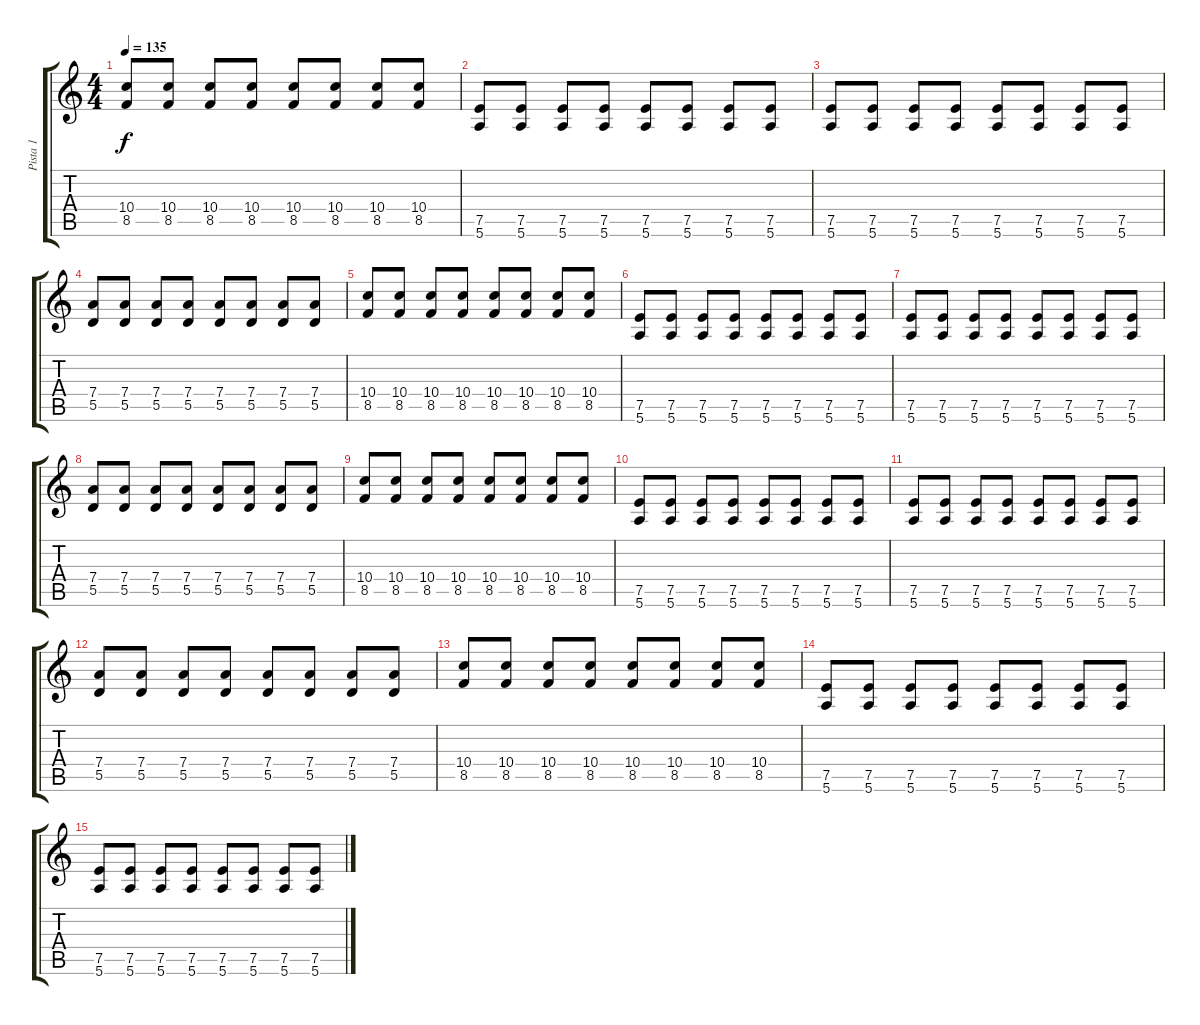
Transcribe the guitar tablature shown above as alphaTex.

\track ("Pista 1" "Pista 1") {instrument overdrivenguitar}
\staff {score tabs}
\tuning (E4 B3 G3 D3 A2 E2) {hide}
\ts (4 4)
\tempo 135
\clef g2
\ks c
(10.4 8.5).8{dy f} (10.4 8.5).8 (10.4 8.5).8 (10.4 8.5).8 (10.4 8.5).8 (10.4 8.5).8 (10.4 8.5).8 (10.4 8.5).8 |
(7.5 5.6).8 (7.5 5.6).8 (7.5 5.6).8 (7.5 5.6).8 (7.5 5.6).8 (7.5 5.6).8 (7.5 5.6).8 (7.5 5.6).8 |
(7.5 5.6).8 (7.5 5.6).8 (7.5 5.6).8 (7.5 5.6).8 (7.5 5.6).8 (7.5 5.6).8 (7.5 5.6).8 (7.5 5.6).8 |
(7.4 5.5).8 (7.4 5.5).8 (7.4 5.5).8 (7.4 5.5).8 (7.4 5.5).8 (7.4 5.5).8 (7.4 5.5).8 (7.4 5.5).8 |
(10.4 8.5).8 (10.4 8.5).8 (10.4 8.5).8 (10.4 8.5).8 (10.4 8.5).8 (10.4 8.5).8 (10.4 8.5).8 (10.4 8.5).8 |
(7.5 5.6).8 (7.5 5.6).8 (7.5 5.6).8 (7.5 5.6).8 (7.5 5.6).8 (7.5 5.6).8 (7.5 5.6).8 (7.5 5.6).8 |
(7.5 5.6).8 (7.5 5.6).8 (7.5 5.6).8 (7.5 5.6).8 (7.5 5.6).8 (7.5 5.6).8 (7.5 5.6).8 (7.5 5.6).8 |
(7.4 5.5).8 (7.4 5.5).8 (7.4 5.5).8 (7.4 5.5).8 (7.4 5.5).8 (7.4 5.5).8 (7.4 5.5).8 (7.4 5.5).8 |
(10.4 8.5).8 (10.4 8.5).8 (10.4 8.5).8 (10.4 8.5).8 (10.4 8.5).8 (10.4 8.5).8 (10.4 8.5).8 (10.4 8.5).8 |
(7.5 5.6).8 (7.5 5.6).8 (7.5 5.6).8 (7.5 5.6).8 (7.5 5.6).8 (7.5 5.6).8 (7.5 5.6).8 (7.5 5.6).8 |
(7.5 5.6).8 (7.5 5.6).8 (7.5 5.6).8 (7.5 5.6).8 (7.5 5.6).8 (7.5 5.6).8 (7.5 5.6).8 (7.5 5.6).8 |
(7.4 5.5).8 (7.4 5.5).8 (7.4 5.5).8 (7.4 5.5).8 (7.4 5.5).8 (7.4 5.5).8 (7.4 5.5).8 (7.4 5.5).8 |
(10.4 8.5).8 (10.4 8.5).8 (10.4 8.5).8 (10.4 8.5).8 (10.4 8.5).8 (10.4 8.5).8 (10.4 8.5).8 (10.4 8.5).8 |
(7.5 5.6).8 (7.5 5.6).8 (7.5 5.6).8 (7.5 5.6).8 (7.5 5.6).8 (7.5 5.6).8 (7.5 5.6).8 (7.5 5.6).8 |
(7.5 5.6).8 (7.5 5.6).8 (7.5 5.6).8 (7.5 5.6).8 (7.5 5.6).8 (7.5 5.6).8 (7.5 5.6).8 (7.5 5.6).8
